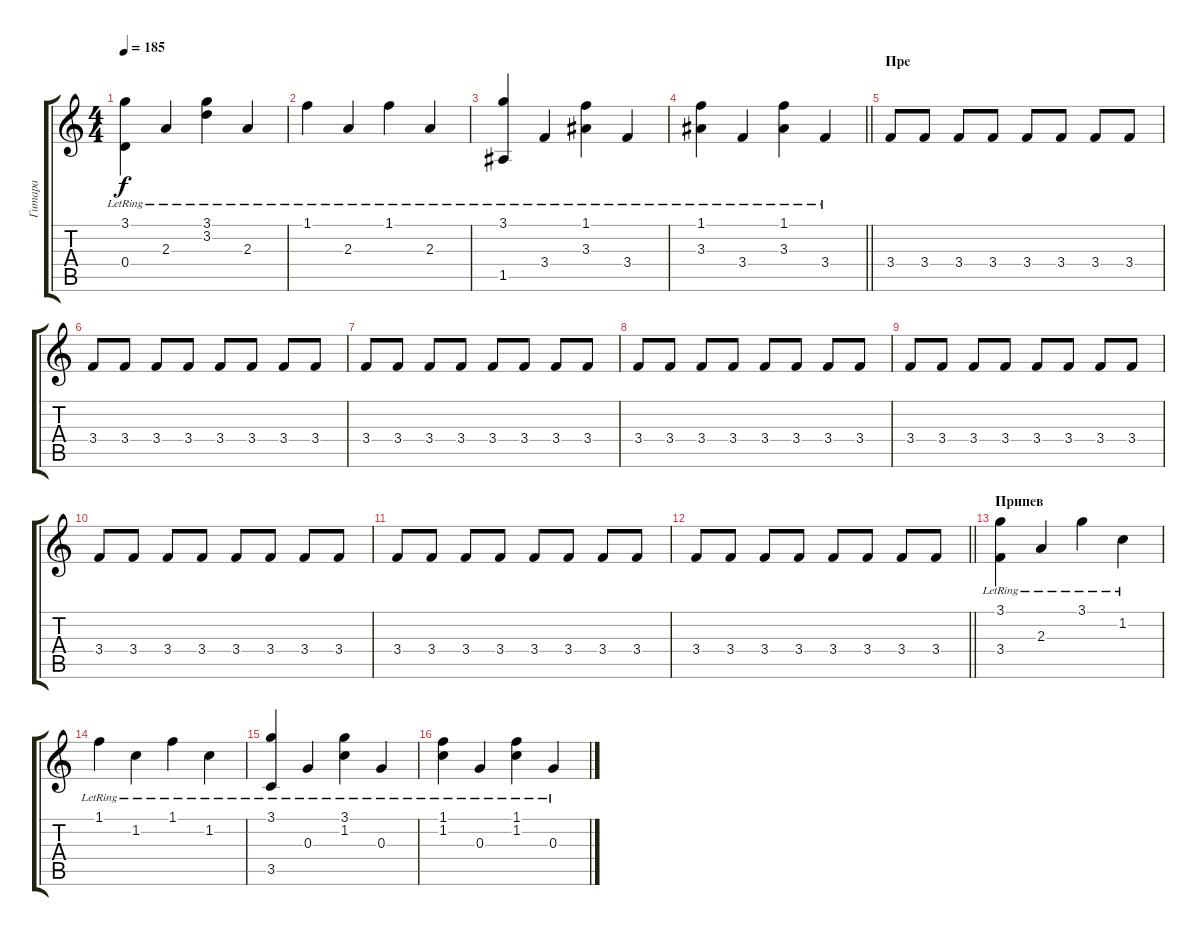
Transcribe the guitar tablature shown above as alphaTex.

\track ("Гитара" "Гитара") {instrument acousticguitarsteel}
\staff {score tabs}
\tuning (E4 B3 G3 D3 A2 E2) {hide}
\ts (4 4)
\tempo 185
\clef g2
\ks c
(3.1{lr} 0.4{lr}).4{dy f} 2.3{lr}.4 (3.1{lr} 3.2{lr}).4 2.3{lr}.4 |
1.1{lr}.4 2.3{lr}.4 1.1{lr}.4 2.3{lr}.4 |
(3.1{lr} 1.5{lr}).4 3.4{lr}.4 (1.1{lr} 3.3{lr}).4 3.4{lr}.4 |
\barLineRight lightlight
(1.1{lr} 3.3{lr}).4 3.4{lr}.4 (1.1{lr} 3.3{lr}).4 3.4{lr}.4 |
\section ("" "Пре")
3.4.8 3.4.8 3.4.8 3.4.8 3.4.8 3.4.8 3.4.8 3.4.8 |
3.4.8 3.4.8 3.4.8 3.4.8 3.4.8 3.4.8 3.4.8 3.4.8 |
3.4.8 3.4.8 3.4.8 3.4.8 3.4.8 3.4.8 3.4.8 3.4.8 |
3.4.8 3.4.8 3.4.8 3.4.8 3.4.8 3.4.8 3.4.8 3.4.8 |
3.4.8 3.4.8 3.4.8 3.4.8 3.4.8 3.4.8 3.4.8 3.4.8 |
3.4.8 3.4.8 3.4.8 3.4.8 3.4.8 3.4.8 3.4.8 3.4.8 |
3.4.8 3.4.8 3.4.8 3.4.8 3.4.8 3.4.8 3.4.8 3.4.8 |
\barLineRight lightlight
3.4.8 3.4.8 3.4.8 3.4.8 3.4.8 3.4.8 3.4.8 3.4.8 |
\section ("" "Припев")
(3.1{lr} 3.4{lr}).4 2.3{lr}.4 3.1{lr}.4 1.2{lr}.4 |
1.1{lr}.4 1.2{lr}.4 1.1{lr}.4 1.2{lr}.4 |
(3.1{lr} 3.5{lr}).4 0.3{lr}.4 (3.1{lr} 1.2{lr}).4 0.3{lr}.4 |
(1.1{lr} 1.2{lr}).4 0.3{lr}.4 (1.1{lr} 1.2{lr}).4 0.3{lr}.4
